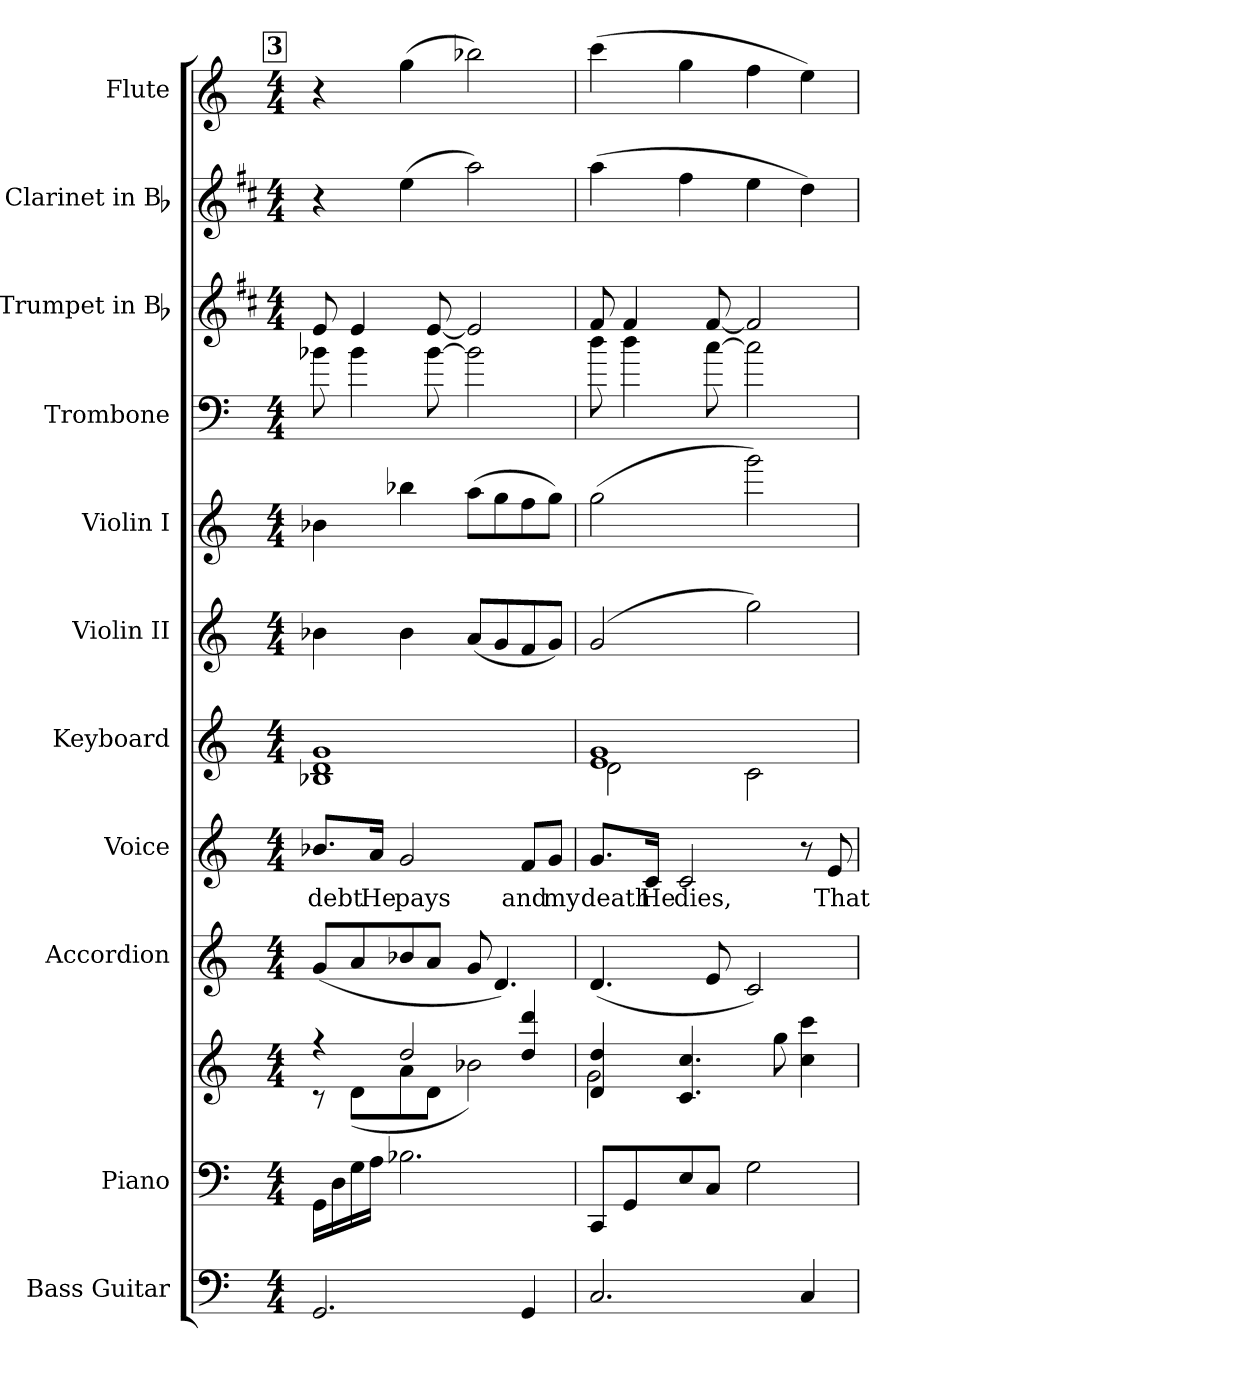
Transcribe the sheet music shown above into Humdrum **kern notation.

**kern	**kern	**kern	**kern	**kern	**text	**kern	**kern	**kern	**kern	**kern	**kern	**kern
*part11	*part10	*part10	*part9	*part8	*part8	*part7	*part6	*part5	*part4	*part3	*part2	*part1
*staff12	*staff11	*staff10	*staff9	*staff8	*staff8	*staff7	*staff6	*staff5	*staff4	*staff3	*staff2	*staff1
*I"Bass Guitar	*I"Piano	*	*I"Accordion	*I"Voice	*	*I"Keyboard	*I"Violin II	*I"Violin I	*I"Trombone	*I"Trumpet in Bb	*I"Clarinet in Bb	*I"Flute
*I'Bass	*I'Pno.	*	*I'Accord.	*I'Voice	*	*I'Kbd.	*I'Vln. II	*I'Vln. I	*I'Tbn.	*I'Tpt.	*I'Cl.	*I'Fl.
*clefF4	*clefF4	*clefG2	*clefG2	*clefG2	*	*clefG2	*clefG2	*clefG2	*clefF4	*clefG2	*clefG2	*clefG2
*ITrd7c12	*	*	*	*	*	*	*	*	*ITrd8c14	*ITrd1c2	*ITrd1c2	*
*k[]	*k[]	*k[]	*k[]	*k[]	*	*k[]	*k[]	*k[]	*k[]	*k[]	*k[]	*k[]
*C:	*C:	*C:	*C:	*C:	*	*C:	*C:	*C:	*C:	*C:	*C:	*C:
*M4/4	*M4/4	*M4/4	*M4/4	*M4/4	*	*M4/4	*M4/4	*M4/4	*M4/4	*M4/4	*M4/4	*M4/4
!!LO:REH:place=s1:color=#000000:enc=box:fs=8.6678:t=3
=22	=22	=22	=22	=22	=22	=22	=22	=22	=22	=22	=22	=22
*	*	*^	*	*	*	*	*	*	*	*	*	*
!	!	!	!	!	!	!LO:LY:b:color=#000000	!	!	!	!	!	!	!
2.GGGi/	16GGi\LL	4r	8r	(8gi/L	8.b-Xi/L	debt	1B-Xi 1di 1gi	4b-Xi\	4b-Xi\	8B-Xi\	8di/	4r	4r
.	16Di\	.	.	.	.	.	.	.	.	.	.	.	.
.	16Gi\	.	(8di\L	8ai/	.	.	.	.	.	4B-i\	4di/	.	.
!	!	!	!	!	!	!LO:LY:b:color=#000000	!	!	!	!	!	!	!
.	16Ai\JJ	.	.	.	16ai/Jk	He	.	.	.	.	.	.	.
!	!	!	!	!	!	!LO:LY:b:color=#000000	!	!	!	!	!	!	!
.	2.B-Xi\	2ddi/	8ai\	8b-Xi/	2gi/	pays	.	4b-i\	4bb-Xi\	.	.	(4ddi\	(4ggi\
.	.	.	8di\J	8ai/J	.	.	.	.	.	[>8B-i\	[<8di/	.	.
.	.	.	2b-Xi\)	8gi/	.	.	.	(8ai/L	(8aai\L	2B-i\]	2di/]	2ggi\)	2bb-Xi\)
.	.	.	.	4.di/)	.	.	.	8gi/	8ggi\	.	.	.	.
!	!	!	!	!	!	!LO:LY:b:color=#000000	!	!	!	!	!	!	!
4GGGi/	.	4ddi/ 4dddi	.	.	8fi/L	and	.	8fi/	8ffi\	.	.	.	.
!	!	!	!	!	!	!LO:LY:b:color=#000000	!	!	!	!	!	!	!
.	.	.	.	.	8gi/J	my	.	8gi/J)	8ggi\J)	.	.	.	.
=23	=23	=23	=23	=23	=23	=23	=23	=23	=23	=23	=23	=23	=23
!	!	!	!	!	!	!LO:LY:b:color=#000000	!	!	!	!	!	!	!
*	*	*	*	*	*	*	*^	*	*	*	*	*	*
2.CCi/	8CCi/L	4di/ 4ddi	2gi\	(4.di/	8.gi/L	death	1ei 1gi	2di\	(2gi/	(2ggi\	8di\	8ei/	(4ggi\	(4ccci\
.	8GGi/	.	.	.	.	.	.	.	.	.	4di\	4ei/	.	.
!	!	!	!	!	!	!LO:LY:b:color=#000000	!	!	!	!	!	!	!	!
.	.	.	.	.	16ci/Jk	He	.	.	.	.	.	.	.	.
!	!	!	!	!	!	!LO:LY:b:color=#000000	!	!	!	!	!	!	!	!
.	8Ei/	4.ci/ 4.cci	.	.	2ci/	dies,	.	.	.	.	.	.	4eei\	4ggi\
.	8Ci/J	.	.	8ei/	.	.	.	.	.	.	[>8ci\	[<8ei/	.	.
.	2Gi\	.	2ryy	2ci/)	.	.	.	2ci\	2ggi\)	2gggi\)	2ci\]	2ei/]	4ddi\	4ffi\
.	.	8ggi\	.	.	.	.	.	.	.	.	.	.	.	.
4CCi/	.	4cci\ 4ccci	.	.	8r	.	.	.	.	.	.	.	4cci\)	4eei\)
!	!	!	!	!	!	!LO:LY:b:color=#000000	!	!	!	!	!	!	!	!
.	.	.	.	.	8ei/	That	.	.	.	.	.	.	.	.
*	*	*v	*v	*	*	*	*v	*v	*	*	*	*	*	*
=	=	=	=	=	=	=	=	=	=	=	=	=
*-	*-	*-	*-	*-	*-	*-	*-	*-	*-	*-	*-	*-
